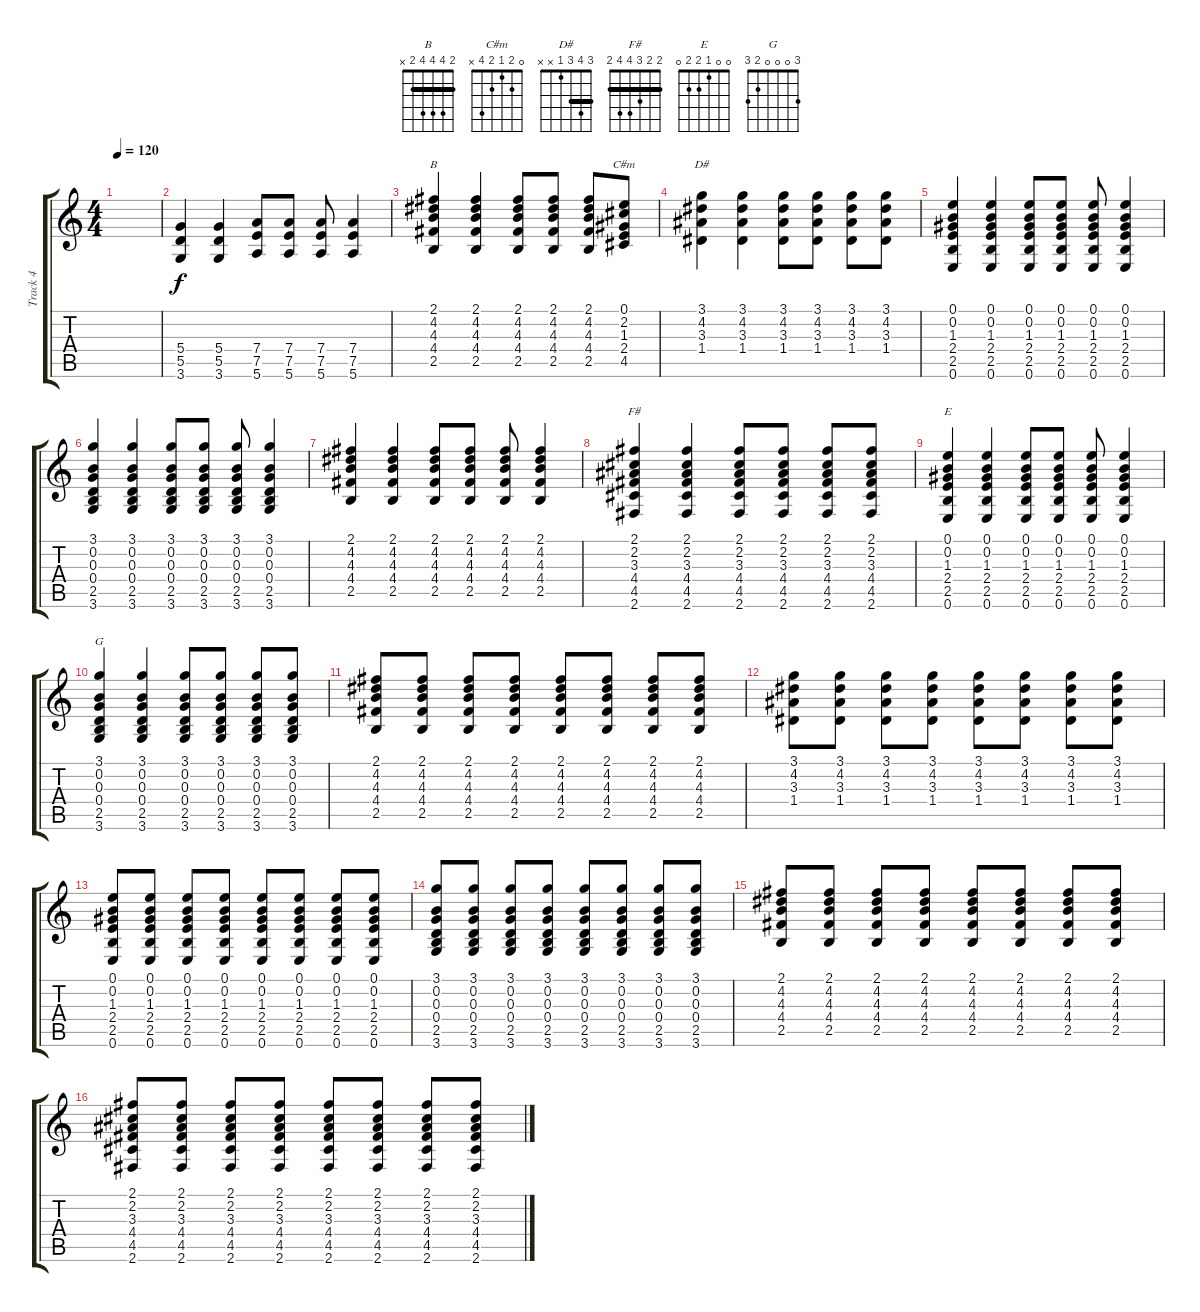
\track ("Track 4" "Track 4") {instrument distortionguitar}
\staff {score tabs}
\tuning (E4 B3 G3 D3 A2 E2) {hide}
\chord ("B" 2 4 4 4 2 x) {barre 2}
\chord ("C#m" 0 2 1 2 4 x)
\chord ("D#" 3 4 3 1 x x) {barre 3}
\chord ("F#" 2 2 3 4 4 2) {barre 2}
\chord ("E" 0 0 1 2 2 0)
\chord ("G" 3 0 0 0 2 3)
\ts (4 4)
\tempo 120
\clef g2
\ks c
|
(5.4 5.5 3.6).4 (5.4 5.5 3.6).4 (7.4 7.5 5.6).8 (7.4 7.5 5.6).8 (7.4 7.5 5.6).8 (7.4 7.5 5.6).4 |
(2.1 4.2 4.3 4.4 2.5).4{ch "B"} (2.1 4.2 4.3 4.4 2.5).4 (2.1 4.2 4.3 4.4 2.5).8 (2.1 4.2 4.3 4.4 2.5).8 (2.1 4.2 4.3 4.4 2.5).8 (0.1 2.2 1.3 2.4 4.5).8{ch "C#m"} |
(3.1 4.2 3.3 1.4).4{ch "D#"} (3.1 4.2 3.3 1.4).4 (3.1 4.2 3.3 1.4).8 (3.1 4.2 3.3 1.4).8 (3.1 4.2 3.3 1.4).8 (3.1 4.2 3.3 1.4).8 |
(0.1 0.2 1.3 2.4 2.5 0.6).4 (0.1 0.2 1.3 2.4 2.5 0.6).4 (0.1 0.2 1.3 2.4 2.5 0.6).8 (0.1 0.2 1.3 2.4 2.5 0.6).8 (0.1 0.2 1.3 2.4 2.5 0.6).8 (0.1 0.2 1.3 2.4 2.5 0.6).4 |
(3.1 0.2 0.3 0.4 2.5 3.6).4 (3.1 0.2 0.3 0.4 2.5 3.6).4 (3.1 0.2 0.3 0.4 2.5 3.6).8 (3.1 0.2 0.3 0.4 2.5 3.6).8 (3.1 0.2 0.3 0.4 2.5 3.6).8 (3.1 0.2 0.3 0.4 2.5 3.6).4 |
(2.1 4.2 4.3 4.4 2.5).4 (2.1 4.2 4.3 4.4 2.5).4 (2.1 4.2 4.3 4.4 2.5).8 (2.1 4.2 4.3 4.4 2.5).8 (2.1 4.2 4.3 4.4 2.5).8 (2.1 4.2 4.3 4.4 2.5).4 |
(2.1 2.2 3.3 4.4 4.5 2.6).4{ch "F#"} (2.1 2.2 3.3 4.4 4.5 2.6).4 (2.1 2.2 3.3 4.4 4.5 2.6).8 (2.1 2.2 3.3 4.4 4.5 2.6).8 (2.1 2.2 3.3 4.4 4.5 2.6).8 (2.1 2.2 3.3 4.4 4.5 2.6).8 |
(0.1 0.2 1.3 2.4 2.5 0.6).4{ch "E"} (0.1 0.2 1.3 2.4 2.5 0.6).4 (0.1 0.2 1.3 2.4 2.5 0.6).8 (0.1 0.2 1.3 2.4 2.5 0.6).8 (0.1 0.2 1.3 2.4 2.5 0.6).8 (0.1 0.2 1.3 2.4 2.5 0.6).4 |
(3.1 0.2 0.3 0.4 2.5 3.6).4{ch "G"} (3.1 0.2 0.3 0.4 2.5 3.6).4 (3.1 0.2 0.3 0.4 2.5 3.6).8 (3.1 0.2 0.3 0.4 2.5 3.6).8 (3.1 0.2 0.3 0.4 2.5 3.6).8 (3.1 0.2 0.3 0.4 2.5 3.6).8 |
(2.1 4.2 4.3 4.4 2.5).8 (2.1 4.2 4.3 4.4 2.5).8 (2.1 4.2 4.3 4.4 2.5).8 (2.1 4.2 4.3 4.4 2.5).8 (2.1 4.2 4.3 4.4 2.5).8 (2.1 4.2 4.3 4.4 2.5).8 (2.1 4.2 4.3 4.4 2.5).8 (2.1 4.2 4.3 4.4 2.5).8 |
(3.1 4.2 3.3 1.4).8 (3.1 4.2 3.3 1.4).8 (3.1 4.2 3.3 1.4).8 (3.1 4.2 3.3 1.4).8 (3.1 4.2 3.3 1.4).8 (3.1 4.2 3.3 1.4).8 (3.1 4.2 3.3 1.4).8 (3.1 4.2 3.3 1.4).8 |
(0.1 0.2 1.3 2.4 2.5 0.6).8 (0.1 0.2 1.3 2.4 2.5 0.6).8 (0.1 0.2 1.3 2.4 2.5 0.6).8 (0.1 0.2 1.3 2.4 2.5 0.6).8 (0.1 0.2 1.3 2.4 2.5 0.6).8 (0.1 0.2 1.3 2.4 2.5 0.6).8 (0.1 0.2 1.3 2.4 2.5 0.6).8 (0.1 0.2 1.3 2.4 2.5 0.6).8 |
(3.1 0.2 0.3 0.4 2.5 3.6).8 (3.1 0.2 0.3 0.4 2.5 3.6).8 (3.1 0.2 0.3 0.4 2.5 3.6).8 (3.1 0.2 0.3 0.4 2.5 3.6).8 (3.1 0.2 0.3 0.4 2.5 3.6).8 (3.1 0.2 0.3 0.4 2.5 3.6).8 (3.1 0.2 0.3 0.4 2.5 3.6).8 (3.1 0.2 0.3 0.4 2.5 3.6).8 |
(2.1 4.2 4.3 4.4 2.5).8 (2.1 4.2 4.3 4.4 2.5).8 (2.1 4.2 4.3 4.4 2.5).8 (2.1 4.2 4.3 4.4 2.5).8 (2.1 4.2 4.3 4.4 2.5).8 (2.1 4.2 4.3 4.4 2.5).8 (2.1 4.2 4.3 4.4 2.5).8 (2.1 4.2 4.3 4.4 2.5).8 |
(2.1 2.2 3.3 4.4 4.5 2.6).8 (2.1 2.2 3.3 4.4 4.5 2.6).8 (2.1 2.2 3.3 4.4 4.5 2.6).8 (2.1 2.2 3.3 4.4 4.5 2.6).8 (2.1 2.2 3.3 4.4 4.5 2.6).8 (2.1 2.2 3.3 4.4 4.5 2.6).8 (2.1 2.2 3.3 4.4 4.5 2.6).8 (2.1 2.2 3.3 4.4 4.5 2.6).8
